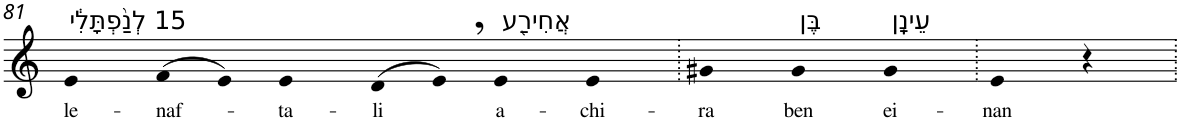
**kern	**text
*part1	*part1
*staff1	*staff1
*I"Piano	*
*I'Pno	*
!!LO:PB:g=z
*clefG2	*
*k[]	*
=81	=81
!LO:TX:a:t=15 לְנַ֨פְתָּלִ֔י	!
!	!LO:LY:b
4e	le-
!	!LO:LY:b
(>8f	-naf-
8e)	.
!	!LO:LY:b
4e	-ta-
!	!LO:LY:b
(>8d	-li
8e,)	.
!LO:TX:a:t=אֲחִירַ֖ע	!
!	!LO:LY:b
4e	a-
!	!LO:LY:b
4e	-chi-
=82.	=82.
!	!LO:LY:b
4g#X	-ra
!LO:TX:a:t=בֶּן	!
!	!LO:LY:b
4g#	ben
!LO:TX:a:t=עֵינָֽן	!
!	!LO:LY:b
4g#	ei-
=83.	=83.
!	!LO:LY:b
4e	-nan
4r	.
=.	=.
*-	*-
